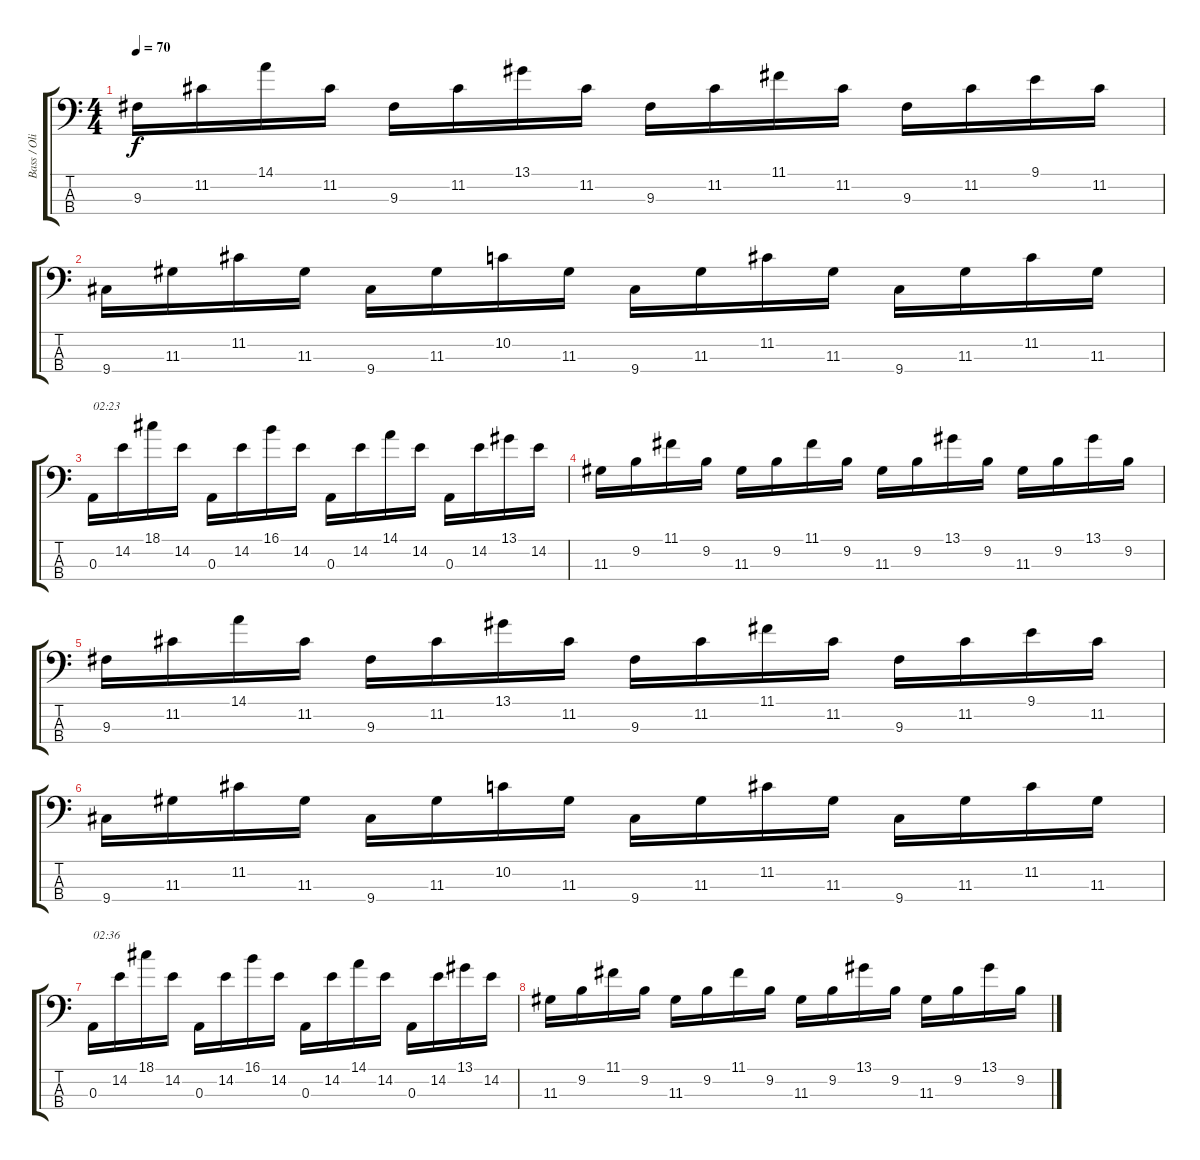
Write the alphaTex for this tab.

\track ("Bass / Oliver Riedel" "Bass / Oli") {instrument electricbassfinger}
\staff {score tabs}
\tuning (G2 D2 A1 E1) {hide}
\ts (4 4)
\tempo 70
\clef f4
\ks c
9.3.16{dy f} 11.2.16 14.1.16 11.2.16 9.3.16 11.2.16 13.1.16 11.2.16 9.3.16 11.2.16 11.1.16 11.2.16 9.3.16 11.2.16 9.1.16 11.2.16 |
9.4.16 11.3.16 11.2.16 11.3.16 9.4.16 11.3.16 10.2.16 11.3.16 9.4.16 11.3.16 11.2.16 11.3.16 9.4.16 11.3.16 11.2.16 11.3.16 |
0.3.16{txt "02:23"} 14.2.16 18.1.16 14.2.16 0.3.16 14.2.16 16.1.16 14.2.16 0.3.16 14.2.16 14.1.16 14.2.16 0.3.16 14.2.16 13.1.16 14.2.16 |
11.3.16 9.2.16 11.1.16 9.2.16 11.3.16 9.2.16 11.1.16 9.2.16 11.3.16 9.2.16 13.1.16 9.2.16 11.3.16 9.2.16 13.1.16 9.2.16 |
9.3.16 11.2.16 14.1.16 11.2.16 9.3.16 11.2.16 13.1.16 11.2.16 9.3.16 11.2.16 11.1.16 11.2.16 9.3.16 11.2.16 9.1.16 11.2.16 |
9.4.16 11.3.16 11.2.16 11.3.16 9.4.16 11.3.16 10.2.16 11.3.16 9.4.16 11.3.16 11.2.16 11.3.16 9.4.16 11.3.16 11.2.16 11.3.16 |
0.3.16{txt "02:36"} 14.2.16 18.1.16 14.2.16 0.3.16 14.2.16 16.1.16 14.2.16 0.3.16 14.2.16 14.1.16 14.2.16 0.3.16 14.2.16 13.1.16 14.2.16 |
11.3.16 9.2.16 11.1.16 9.2.16 11.3.16 9.2.16 11.1.16 9.2.16 11.3.16 9.2.16 13.1.16 9.2.16 11.3.16 9.2.16 13.1.16 9.2.16
